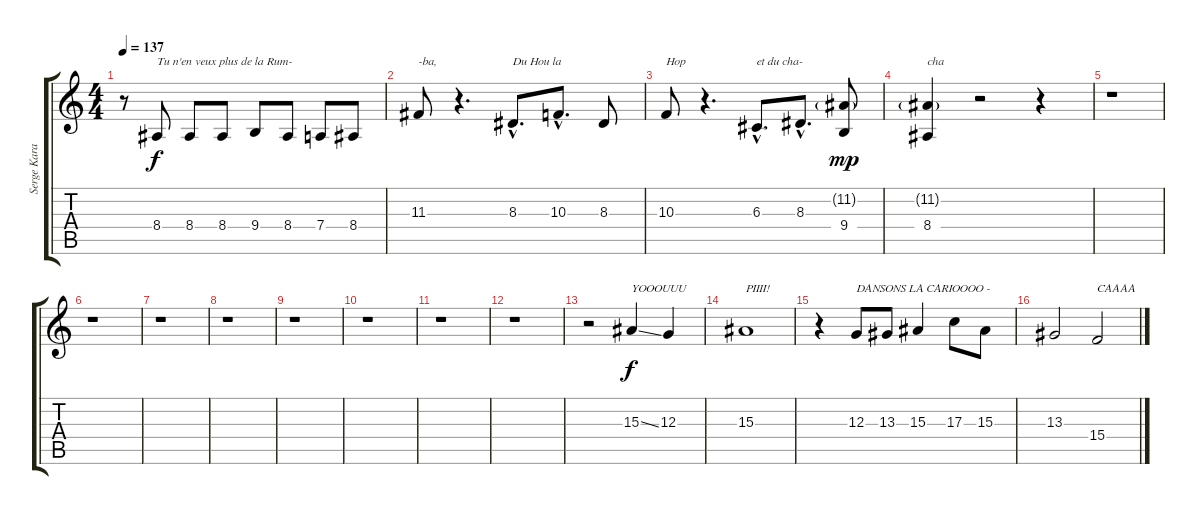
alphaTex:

\track ("Serge Karamasoff" "Serge Kara") {instrument voiceoohs}
\staff {score tabs}
\tuning (E4 B3 G3 D3 A2 E2) {hide}
\ts (4 4)
\tempo 137
\clef g2
\ks c
r.8{dy f} 8.4.8{txt "Tu n'en veux plus de la Rum-"} 8.4.8 8.4.8 9.4.8 8.4.8 7.4.8 8.4.8 |
11.3.8{txt "-ba,  "} r.4{d} 8.3{hac}.8{d txt "Du Hou la "} 10.3{hac}.8{d} 8.3.8 |
10.3.8{txt "Hop"} r.4{d} 6.3{hac}.8{d txt "et du cha-"} 8.3{hac}.8{d} (11.2{g} 9.4).8{dy mp} |
(11.2{g} 8.4).4{txt "cha"} r.2 r.4 |
r.1 |
r.1 |
r.1 |
r.1 |
r.1 |
r.1 |
r.1 |
r.1 |
r.2 15.3{ss}.4{txt "YOOOUUU " dy f} 12.3.4 |
15.3.1{txt "PIIII!"} |
r.4 12.3.8{txt "DANSONS LA CARIOOOO -"} 13.3.8 15.3.4 17.3.8 15.3.8 |
13.3.2 15.4.2{txt "CAAAA"}
